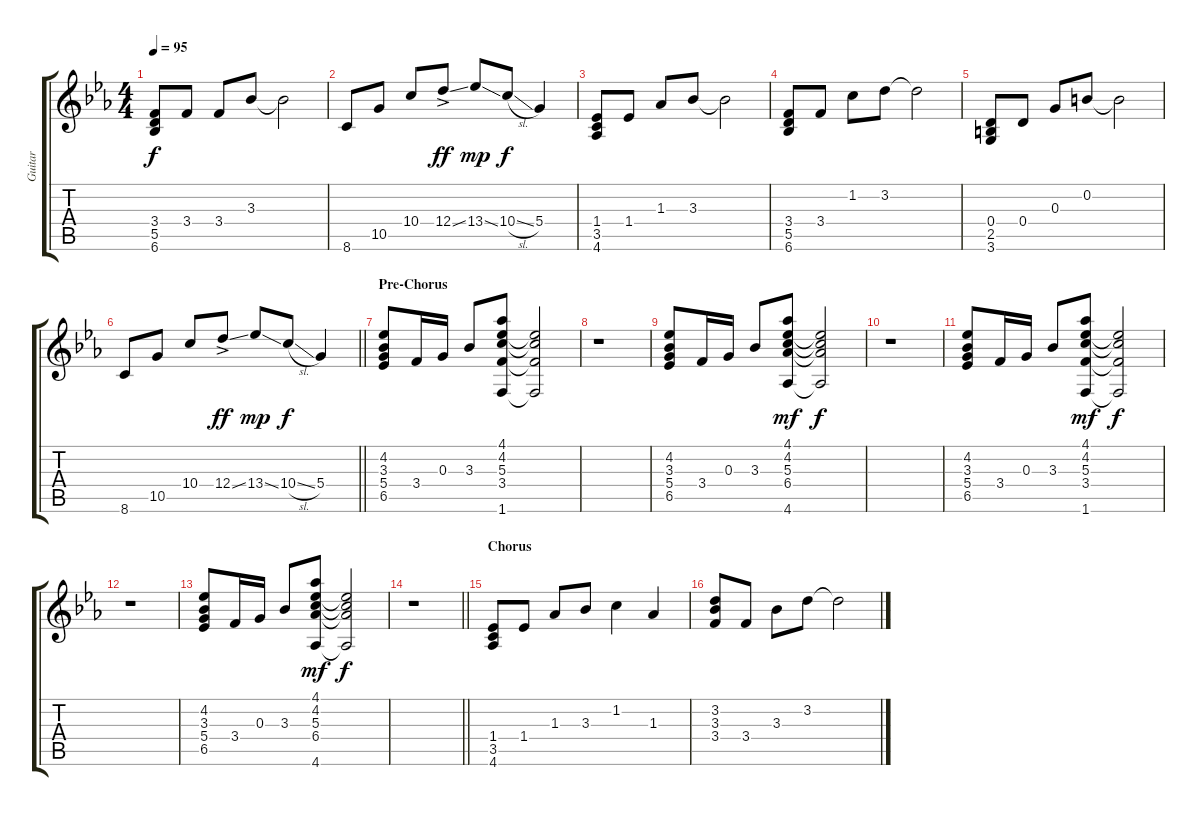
\track ("Guitar" "Guitar") {instrument electricguitarclean}
\staff {score tabs}
\tuning (E4 B3 G3 D3 A2 E2) {hide}
\ts (4 4)
\tempo 95
\clef g2
\ks eb
(3.4 5.5 6.6).8{dy f} 3.4.8 3.4.8 3.3.8 3.3{t}.2 |
8.6.8 10.5.8 10.4.8{beam Up} 12.4{ss ac}.8{dy ff beam Up} 13.4{ss}.8{dy mp beam Up} 10.4{sl}.8{dy f beam Up} 5.4.4{beam Up} |
(1.4 3.5 4.6).8 1.4.8 1.3.8 3.3.8 3.3{t}.2 |
(3.4 5.5 6.6).8 3.4.8 1.2.8 3.2.8 3.2{t}.2 |
(0.4 2.5 3.6).8 0.4.8 0.3.8 0.2.8 0.2{t}.2 |
\barLineRight lightlight
8.6.8 10.5.8 10.4.8{beam Up} 12.4{ss ac}.8{dy ff beam Up} 13.4{ss}.8{dy mp beam Up} 10.4{sl}.8{dy f beam Up} 5.4.4{beam Up} |
\section ("" "Pre-Chorus")
(4.2 3.3 5.4 6.5).8 3.4.16 0.3.16 3.3.8 (4.1 4.2 5.3 3.4 1.6).8 (4.2{t} 5.3{t} 3.4{t} 1.6{t}).2 |
r.1 |
(4.2 3.3 5.4 6.5).8 3.4.16 0.3.16 3.3.8 (4.1 4.2 5.3 6.4 4.6).8{dy mf} (4.2{t} 5.3{t} 6.4{t} 4.6{t}).2{dy f} |
r.1 |
(4.2 3.3 5.4 6.5).8 3.4.16 0.3.16 3.3.8 (4.1 4.2 5.3 3.4 1.6).8{dy mf} (4.2{t} 5.3{t} 3.4{t} 1.6{t}).2{dy f} |
r.1 |
(4.2 3.3 5.4 6.5).8 3.4.16 0.3.16 3.3.8 (4.1 4.2 5.3 6.4 4.6).8{dy mf} (4.2{t} 5.3{t} 6.4{t} 4.6{t}).2{dy f} |
\barLineRight lightlight
r.1 |
\section ("" "Chorus")
(1.4 3.5 4.6).8 1.4.8 1.3.8 3.3.8 1.2.4 1.3.4 |
(3.2 3.3 3.4).8 3.4.8 3.3.8 3.2.8 3.2{t}.2
